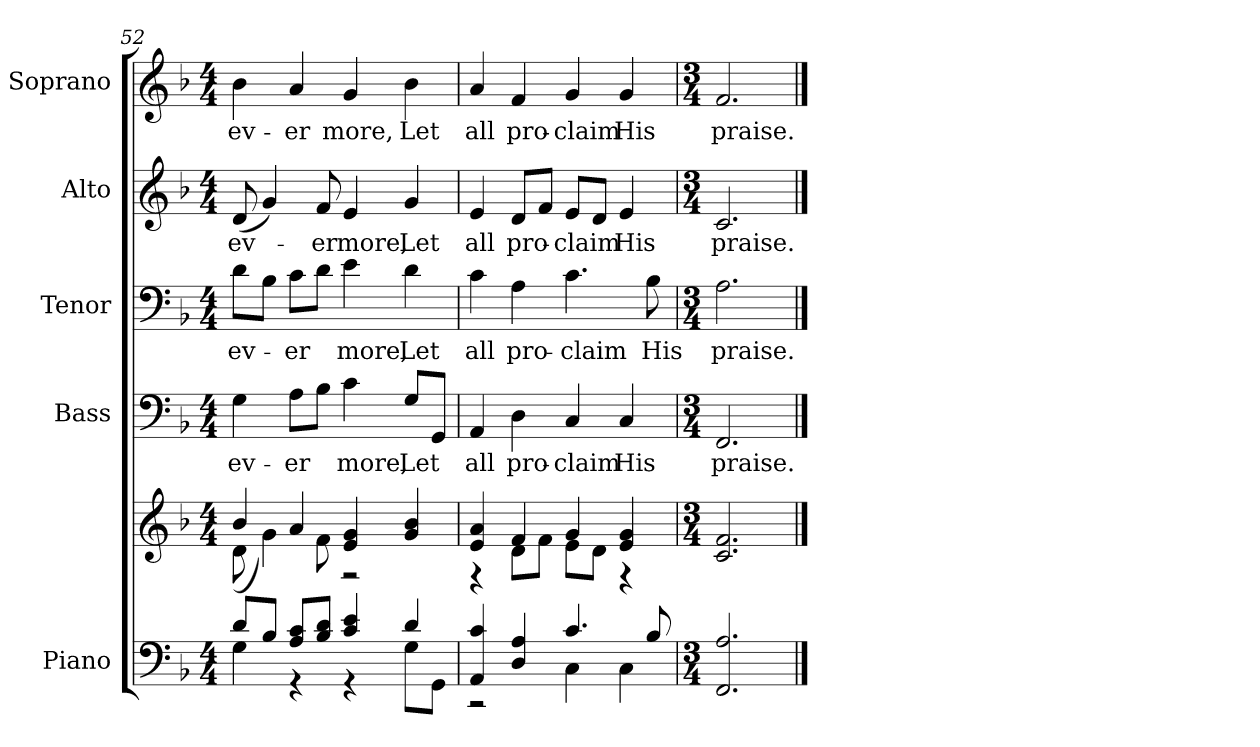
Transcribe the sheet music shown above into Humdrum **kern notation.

**kern	**kern	**kern	**text	**kern	**text	**kern	**text	**kern	**text
*part5	*part5	*part4	*part4	*part3	*part3	*part2	*part2	*part1	*part1
*staff6	*staff5	*staff4	*staff4	*staff3	*staff3	*staff2	*staff2	*staff1	*staff1
*I"Piano	*	*I"Bass	*	*I"Tenor	*	*I"Alto	*	*I"Soprano	*
*I'Pno.	*	*I'B.	*	*I'T.	*	*I'A.	*	*I'S.	*
*clefF4	*clefG2	*clefF4	*	*clefF4	*	*clefG2	*	*clefG2	*
*k[b-]	*k[b-]	*k[b-]	*	*k[b-]	*	*k[b-]	*	*k[b-]	*
*F:	*F:	*F:	*	*F:	*	*F:	*	*F:	*
*M4/4	*M4/4	*M4/4	*	*M4/4	*	*M4/4	*	*M4/4	*
=52	=52	=52	=52	=52	=52	=52	=52	=52	=52
*^	*^	*	*	*	*	*	*	*	*
!	!	!	!	!	!LO:LY:b:color=#000000	!	!	!	!	!	!
!	!	!	!	!	!	!	!LO:LY:b:color=#000000	!	!	!	!
!	!	!	!	!	!	!	!	!	!LO:LY:b:color=#000000	!	!
!	!	!	!	!	!	!	!	!	!	!	!LO:LY:b:color=#000000
8di/L	4Gi\	4b-i/	(8di\	4Gi\	ev-	8di\L	ev-	(8di/	ev-	4b-i\	ev-
8B-i/J	.	.	4gi\)	.	.	8B-i\J	.	4gi/)	.	.	.
!	!	!	!	!	!LO:LY:b:color=#000000	!	!	!	!	!	!
!	!	!	!	!	!	!	!LO:LY:b:color=#000000	!	!	!	!
!	!	!	!	!	!	!	!	!	!	!	!LO:LY:b:color=#000000
8Ai/ 8ciL	4r	4ai/	.	8Ai\L	-er	8ci\L	-er	.	.	4ai/	-er
!	!	!	!	!	!	!	!	!	!LO:LY:b:color=#000000	!	!
8B-i/ 8diJ	.	.	8fi\	8B-i\J	.	8di\J	.	8fi/	-er	.	.
!	!	!	!	!	!LO:LY:b:color=#000000	!	!	!	!	!	!
!	!	!	!	!	!	!	!LO:LY:b:color=#000000	!	!	!	!
!	!	!	!	!	!	!	!	!	!LO:LY:b:color=#000000	!	!
!	!	!	!	!	!	!	!	!	!	!	!LO:LY:b:color=#000000
4ci/ 4ei	4r	4ei/ 4gi	2r	4ci\	more,	4ei\	more,	4ei/	more,	4gi/	more,
!	!	!	!	!	!LO:LY:b:color=#000000	!	!	!	!	!	!
!	!	!	!	!	!	!	!LO:LY:b:color=#000000	!	!	!	!
!	!	!	!	!	!	!	!	!	!LO:LY:b:color=#000000	!	!
!	!	!	!	!	!	!	!	!	!	!	!LO:LY:b:color=#000000
4di/	8Gi\L	4gi/ 4b-i	.	8Gi/L	Let	4di\	Let	4gi/	Let	4b-i\	Let
.	8GGi\J	.	.	8GGi/J	.	.	.	.	.	.	.
!!LO:PB:g=z
=53	=53	=53	=53	=53	=53	=53	=53	=53	=53	=53	=53
!	!	!	!	!	!LO:LY:b:color=#000000	!	!	!	!	!	!
!	!	!	!	!	!	!	!LO:LY:b:color=#000000	!	!	!	!
!	!	!	!	!	!	!	!	!	!LO:LY:b:color=#000000	!	!
!	!	!	!	!	!	!	!	!	!	!	!LO:LY:b:color=#000000
4AAi/ 4ci	2r	4ei/ 4ai	4r	4AAi/	all	4ci\	all	4ei/	all	4ai/	all
!	!	!	!	!	!LO:LY:b:color=#000000	!	!	!	!	!	!
!	!	!	!	!	!	!	!LO:LY:b:color=#000000	!	!	!	!
!	!	!	!	!	!	!	!	!	!LO:LY:b:color=#000000	!	!
!	!	!	!	!	!	!	!	!	!	!	!LO:LY:b:color=#000000
4Di/ 4Ai	.	4fi/	8di\L	4Di\	pro-	4Ai\	pro-	8di/L	pro-	4fi/	pro-
.	.	.	8fi\J	.	.	.	.	8fi/J	.	.	.
!	!	!	!	!	!LO:LY:b:color=#000000	!	!	!	!	!	!
!	!	!	!	!	!	!	!LO:LY:b:color=#000000	!	!	!	!
!	!	!	!	!	!	!	!	!	!LO:LY:b:color=#000000	!	!
!	!	!	!	!	!	!	!	!	!	!	!LO:LY:b:color=#000000
4.ci/	4Ci\	4gi/	8ei\L	4Ci/	-claim	4.ci\	-claim	8ei/L	-claim	4gi/	-claim
.	.	.	8di\J	.	.	.	.	8di/J	.	.	.
!	!	!	!	!	!LO:LY:b:color=#000000	!	!	!	!	!	!
!	!	!	!	!	!	!	!	!	!LO:LY:b:color=#000000	!	!
!	!	!	!	!	!	!	!	!	!	!	!LO:LY:b:color=#000000
.	4Ci\	4ei/ 4gi	4r	4Ci/	His	.	.	4ei/	His	4gi/	His
!	!	!	!	!	!	!	!LO:LY:b:color=#000000	!	!	!	!
8B-i/	.	.	.	.	.	8B-i\	His	.	.	.	.
*v	*v	*	*	*	*	*	*	*	*	*	*
*	*v	*v	*	*	*	*	*	*	*	*
=54	=54	=54	=54	=54	=54	=54	=54	=54	=54
*M3/4	*M3/4	*M3/4	*	*M3/4	*	*M3/4	*	*M3/4	*
!	!	!	!LO:LY:b:color=#000000	!	!	!	!	!	!
!	!	!	!	!	!LO:LY:b:color=#000000	!	!	!	!
!	!	!	!	!	!	!	!LO:LY:b:color=#000000	!	!
!	!	!	!	!	!	!	!	!	!LO:LY:b:color=#000000
2.FFi/ 2.Ai	2.ci/ 2.fi	2.FFi/	praise.	2.Ai\	praise.	2.ci/	praise.	2.fi/	praise.
==	==	==	==	==	==	==	==	==	==
*-	*-	*-	*-	*-	*-	*-	*-	*-	*-
